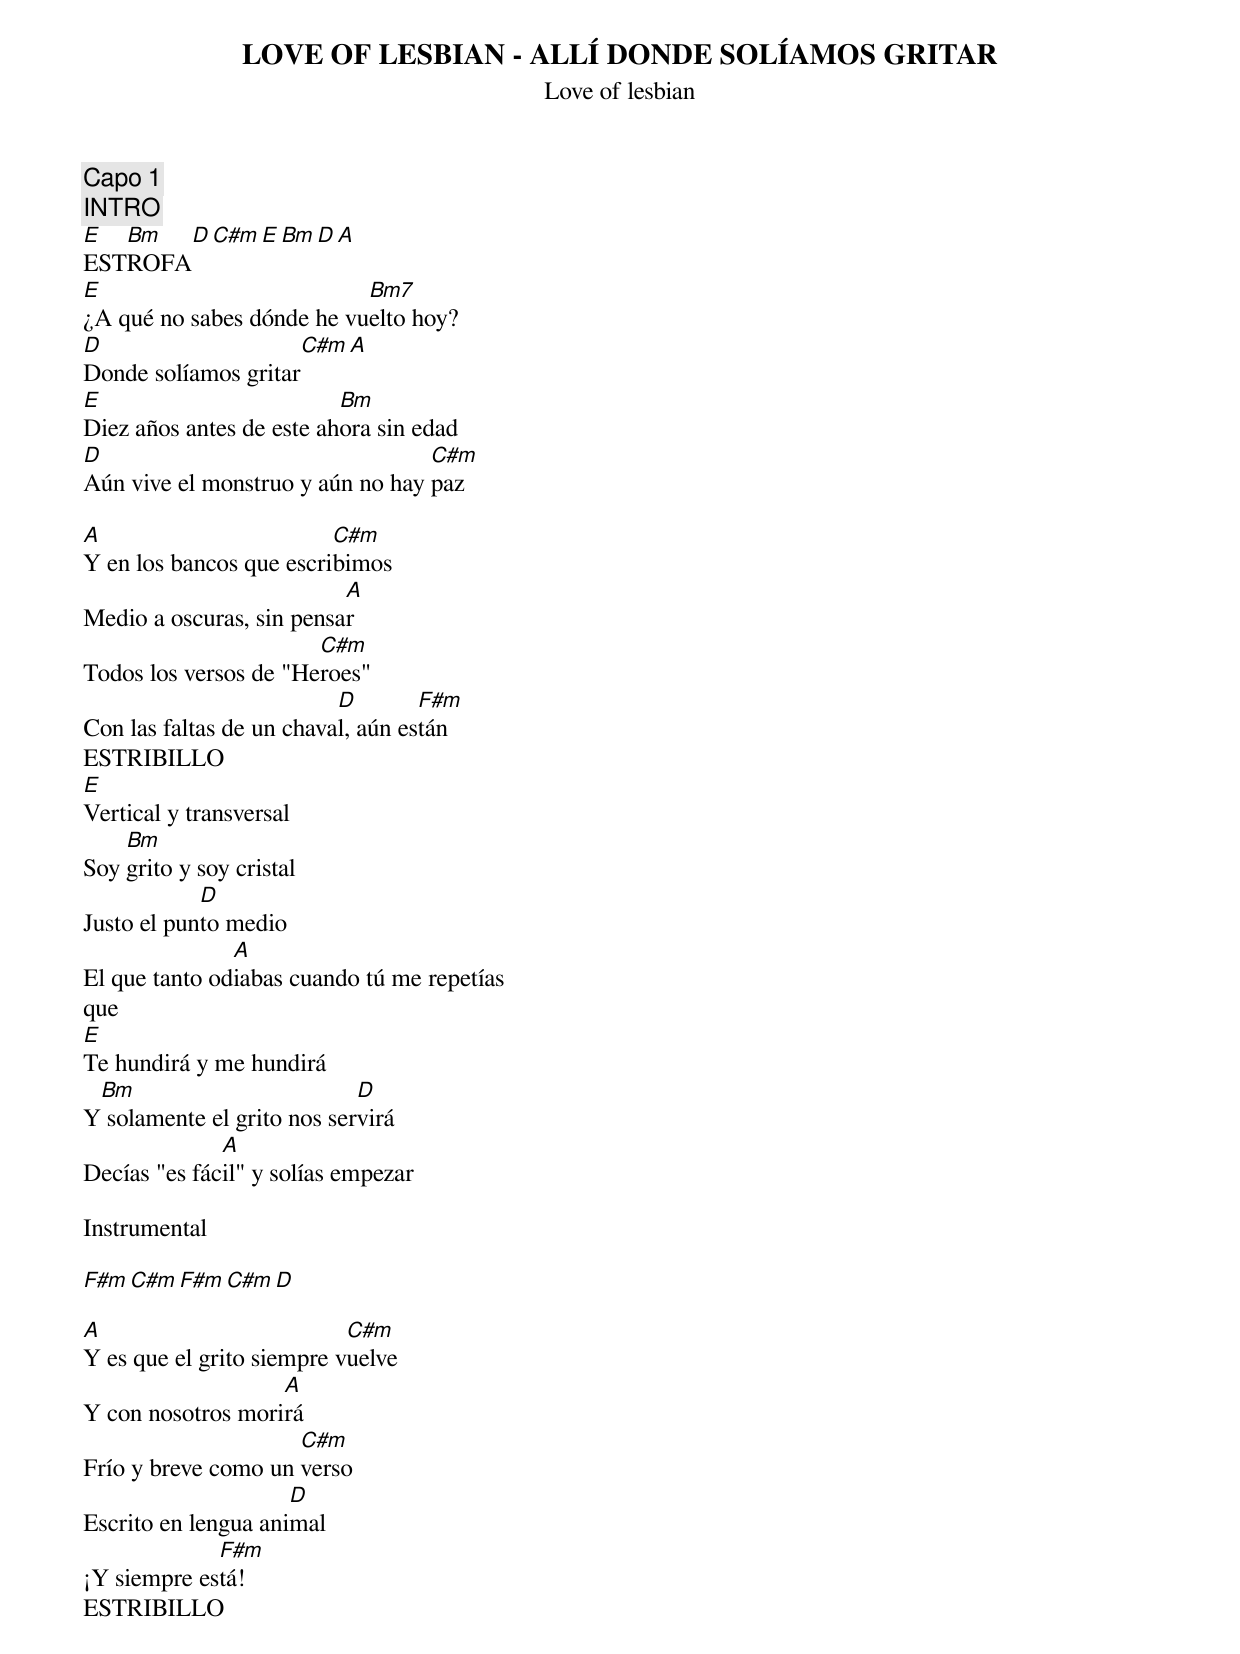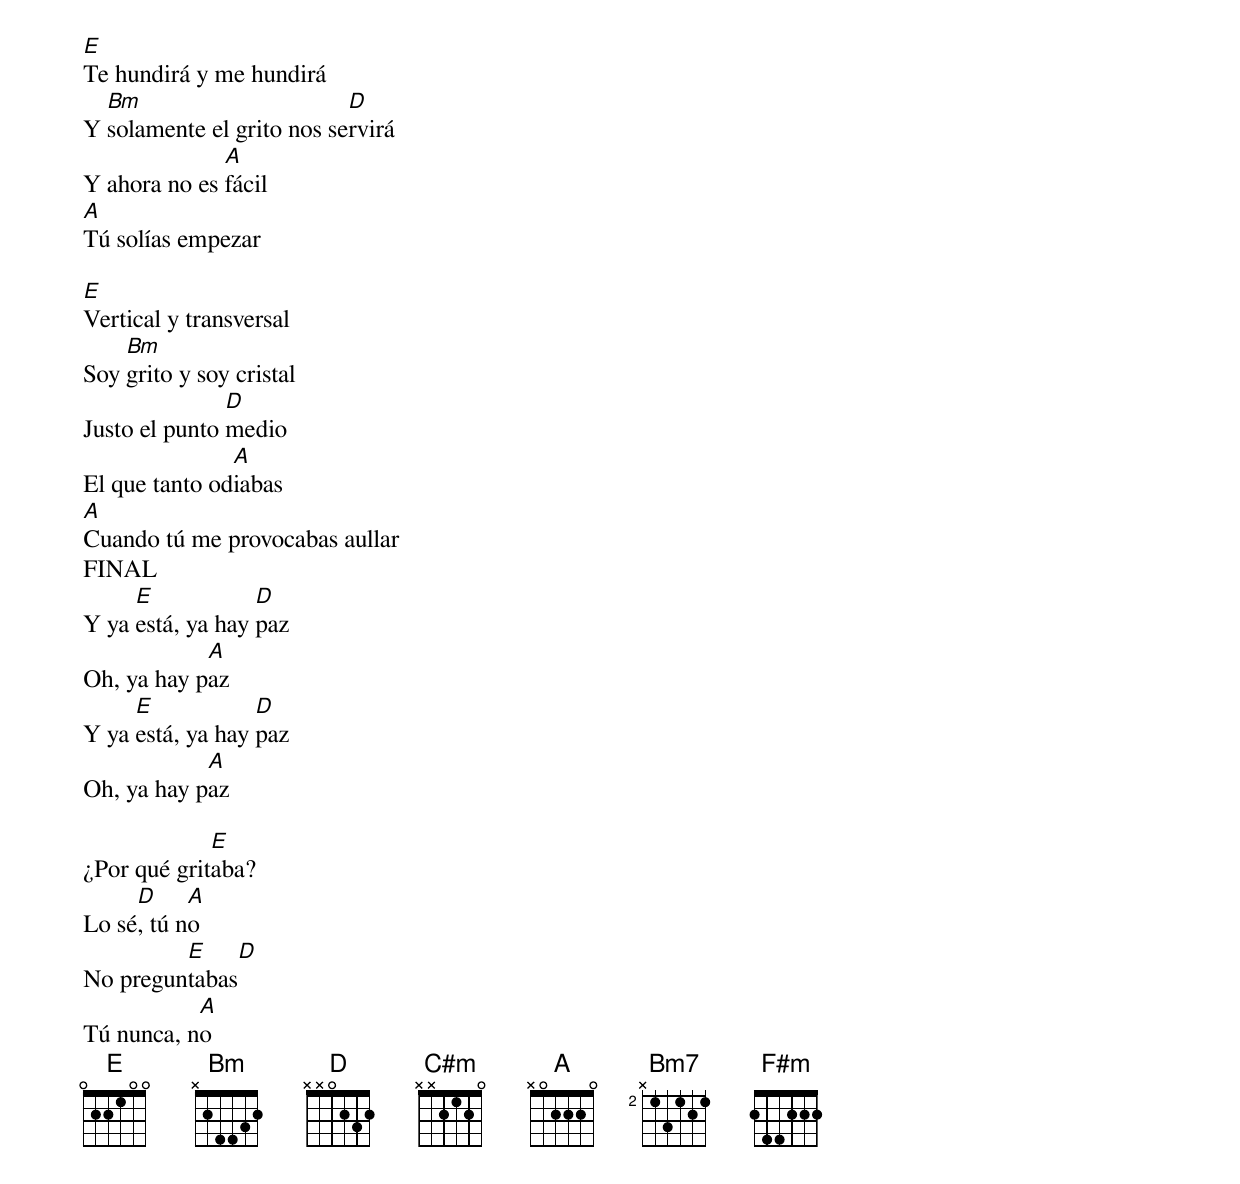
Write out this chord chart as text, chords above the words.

LOVE OF LESBIAN - ALLÍ DONDE SOLÍAMOS GRITAR
Love of lesbian
Capo 1
INTRO
E  Bm  D  C#m E  Bm  D  A
ESTROFA
E                          Bm7
¿A qué no sabes dónde he vuelto hoy?
D                    C#m  A
Donde solíamos gritar
E                         Bm
Diez años antes de este ahora sin edad
D                                 C#m
Aún vive el monstruo y aún no hay paz

A                        C#m
Y en los bancos que escribimos
                          A
Medio a oscuras, sin pensar
                       C#m
Todos los versos de "Heroes"
                          D        F#m
Con las faltas de un chaval, aún están
ESTRIBILLO
E
Vertical y transversal
    Bm
Soy grito y soy cristal
            D
Justo el punto medio
               A
El que tanto odiabas cuando tú me repetías
que
E
Te hundirá y me hundirá
 Bm                         D
Y solamente el grito nos servirá
              A
Decías "es fácil" y solías empezar

Instrumental

F#m  C#m  F#m  C#m  D

A                          C#m
Y es que el grito siempre vuelve
                   A
Y con nosotros morirá
                     C#m
Frío y breve como un verso
                     D
Escrito en lengua animal
             F#m
¡Y siempre está!
ESTRIBILLO
E
Te hundirá y me hundirá
  Bm                       D
Y solamente el grito nos servirá
              A
Y ahora no es fácil
A
Tú solías empezar

E
Vertical y transversal
    Bm
Soy grito y soy cristal
               D
Justo el punto medio
               A
El que tanto odiabas
A
Cuando tú me provocabas aullar
FINAL
     E            D
Y ya está, ya hay paz
            A
Oh, ya hay paz
     E            D
Y ya está, ya hay paz
            A
Oh, ya hay paz

             E
¿Por qué gritaba?
     D     A
Lo sé, tú no
         E    D
No preguntabas
           A
Tú nunca, no
